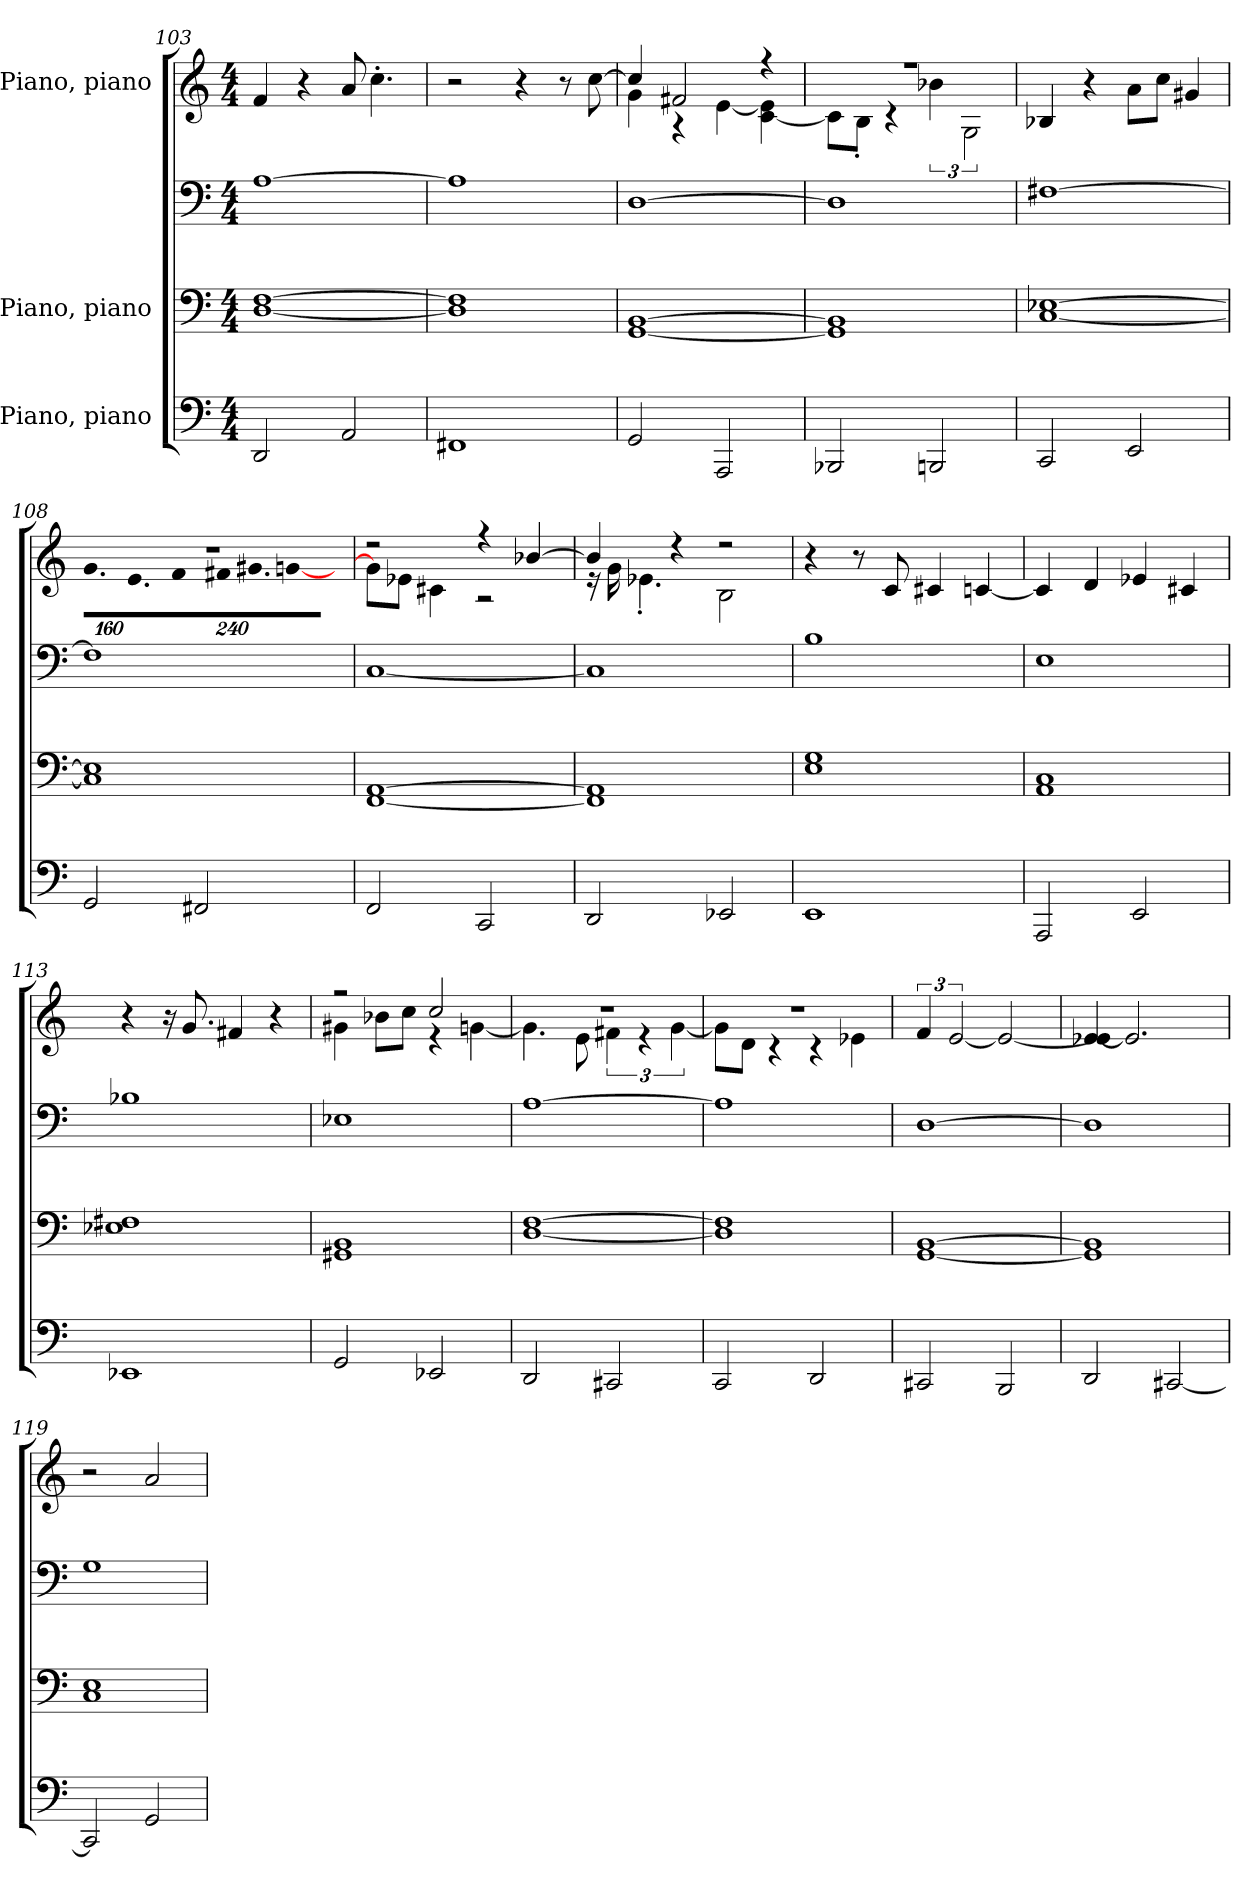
**kern	**kern	**kern	**kern
*part3	*part2	*part2	*part1
*staff4	*staff3	*staff2	*staff1
*I"Piano, piano	*I"Piano, piano	*	*I"Piano, piano
*clefF4	*clefF4	*clefF4	*clefG2
*k[]	*k[]	*k[]	*k[]
*M4/4	*M4/4	*M4/4	*M4/4
=103	=103	=103	=103
2DD/	[1D [1F	[1A	4f/
.	.	.	4r
2AA/	.	.	8a/
.	.	.	4.cc'\
=104	=104	=104	=104
1FF#X	1D] 1F]	1A]	2r
.	.	.	4r
.	.	.	8r
.	.	.	[8cc\
!!LO:PB:g=z
=105	=105	=105	=105
*	*	*	*^
2GG/	[1GG [1BB	[1D	4cc/]	4g\
.	.	.	2f#X/	4r
2AAA/	.	.	.	[4e\
.	.	.	4r	[4c\ 4e\]
=106	=106	=106	=106	=106
2BBB-X/	1GG] 1BB]	1D]	1r	8c\L]
.	.	.	.	8B'\J
.	.	.	.	4r
2BBBn/	.	.	.	6b-X\
.	.	.	.	3G\
*	*	*	*v	*v
=107	=107	=107	=107
2CC/	[1C [1E-X	[1F#X	4B-X/
.	.	.	4r
2EE/	.	.	8a\L
.	.	.	8cc\J
.	.	.	4g#X/
=108	=108	=108	=108
*	*	*	*^
*	*	*	*	*Xbrackettup
!	!	!	!	!LO:N:vis=8.
2GG/	1C] 1E-]	1F#]	1r	640%137g\L
!	!	!	!	!LO:N:vis=8.
.	.	.	.	640%137e\
!	!	!	!	!LO:N:vis=8
.	.	.	.	960%137f\
2FF#X/	.	.	.	.
!	!	!	!	!LO:N:vis=16
.	.	.	.	1920%137f#X\K
!	!	!	!	!LO:N:vis=8.
.	.	.	.	640%137g#X\
!	!	!	!	!LO:N:vis=8
.	.	.	.	[960%137gn\J
.	.	.	.	960ryy
=109	=109	=109	=109	=109
2FF/	[1FF [1AA	[1C	2r	8g\L]
.	.	.	.	8e-X\J
.	.	.	.	4c#X\
2CC/	.	.	4r	2r
.	.	.	[4b-X/	.
!!LO:LB:g=z	!!
=110	=110	=110	=110	=110
2DD/	1FF] 1AA]	1C]	4b-/]	16r
.	.	.	.	16g\
.	.	.	.	4.e-X'\
.	.	.	4r	.
2EE-X/	.	.	2r	2B\
*	*	*	*v	*v
=111	=111	=111	=111
1EE	1E 1G	1B	4r
.	.	.	8r
.	.	.	8c/
.	.	.	4c#X/
.	.	.	[4cn/
=112	=112	=112	=112
2AAA/	1AA 1C	1E	4c/]
.	.	.	4d/
2EE/	.	.	4e-X/
.	.	.	4c#X/
=113	=113	=113	=113
1EE-X	1E-X 1F#X	1B-X	4r
.	.	.	16r
.	.	.	8.g/
.	.	.	4f#X/
.	.	.	4r
=114	=114	=114	=114
*	*	*	*^
2GG/	1GG#X 1BB	1E-X	2r	4g#X\
.	.	.	.	8b-X\L
.	.	.	.	8cc\J
2EE-X/	.	.	2cc/	4r
.	.	.	.	[4gn\
!!LO:LB:g=z	!!
=115	=115	=115	=115	=115
2DD/	[1D [1F	[1A	1r	4.g\]
.	.	.	.	8e\
*	*	*	*	*brackettup
2CC#X/	.	.	.	6f#X\
.	.	.	.	6r
.	.	.	.	[6g\
=116	=116	=116	=116	=116
2CC/	1D] 1F]	1A]	1r	8g\L]
.	.	.	.	8d\J
.	.	.	.	4r
2DD/	.	.	.	4r
.	.	.	.	4e-X\
*	*	*	*v	*v
=117	=117	=117	=117
2CC#X/	[1GG [1BB	[1D	6f/
.	.	.	[3e/
2BBB/	.	.	2e/_
=118	=118	=118	=118
2DD/	1GG] 1BB]	1D]	[4e-X/ 4e/]
.	.	.	2.e-/]
[2CC#X/	.	.	.
=119	=119	=119	=119
2CC#/]	1C 1E	1G	2r
2GG/	.	.	2a/
=	=	=	=
*-	*-	*-	*-
